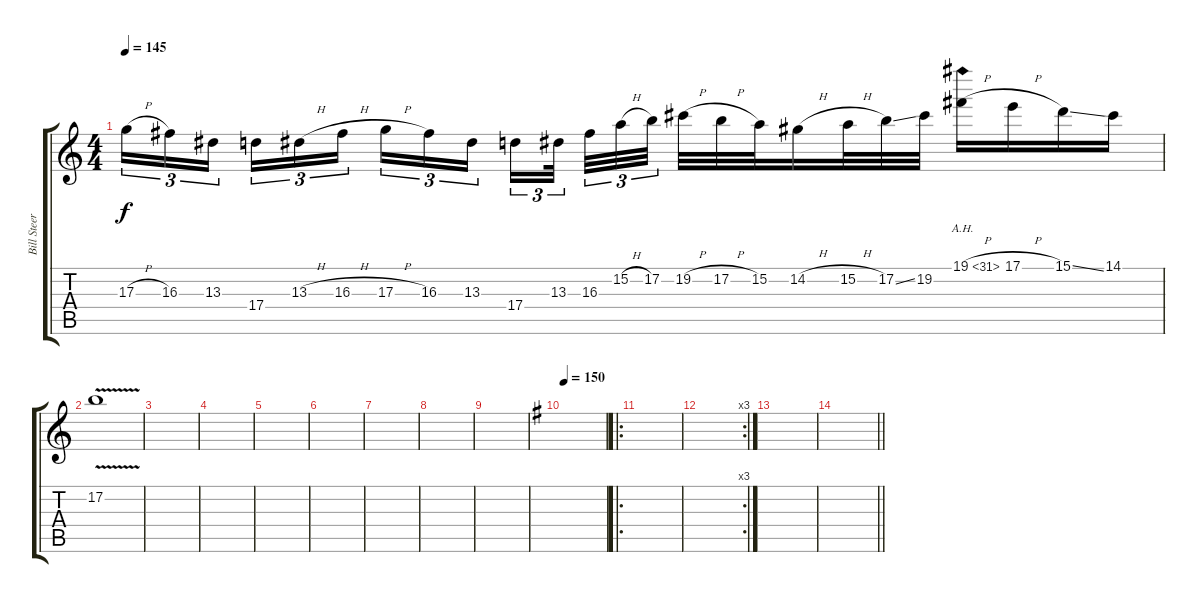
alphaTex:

\track ("Bill Steer (Lead)" "Bill Steer") {instrument distortionguitar}
\staff {score tabs}
\tuning (B3 Gb3 D3 A2 E2 B1) {hide}
\ts (4 4)
\tempo 145
\clef g2
\ks c
17.3{h}.16{tu (3 2) dy f} 16.3.16{tu (3 2)} 13.3.16{tu (3 2) beam splitsecondary} 17.4.16{tu (3 2)} 13.3{h}.16{tu (3 2)} 16.3{h}.16{tu (3 2)} 17.3{h}.16{tu (3 2)} 16.3.16{tu (3 2)} 13.3.16{tu (3 2) beam splitsecondary} 17.4.16{tu (3 2)} 13.3.32{tu (3 2) beam splitsecondary} 16.3.32{tu (3 2)} 15.2{h}.32{tu (3 2)} 17.2.32{tu (3 2)} 19.2{h}.32 17.2{h}.32 15.2.32 14.2{h}.16 15.2{h}.32 17.2{ss}.32 19.2.32 19.1{ah 12 h}.16 17.1{h}.16 15.1{ss}.16 14.1.16 |
17.2{v}.1 |
|
|
|
|
|
|
|
\tempo 150
\ks g
|
\ro
|
\rc 3
|
|
\barLineRight lightlight
